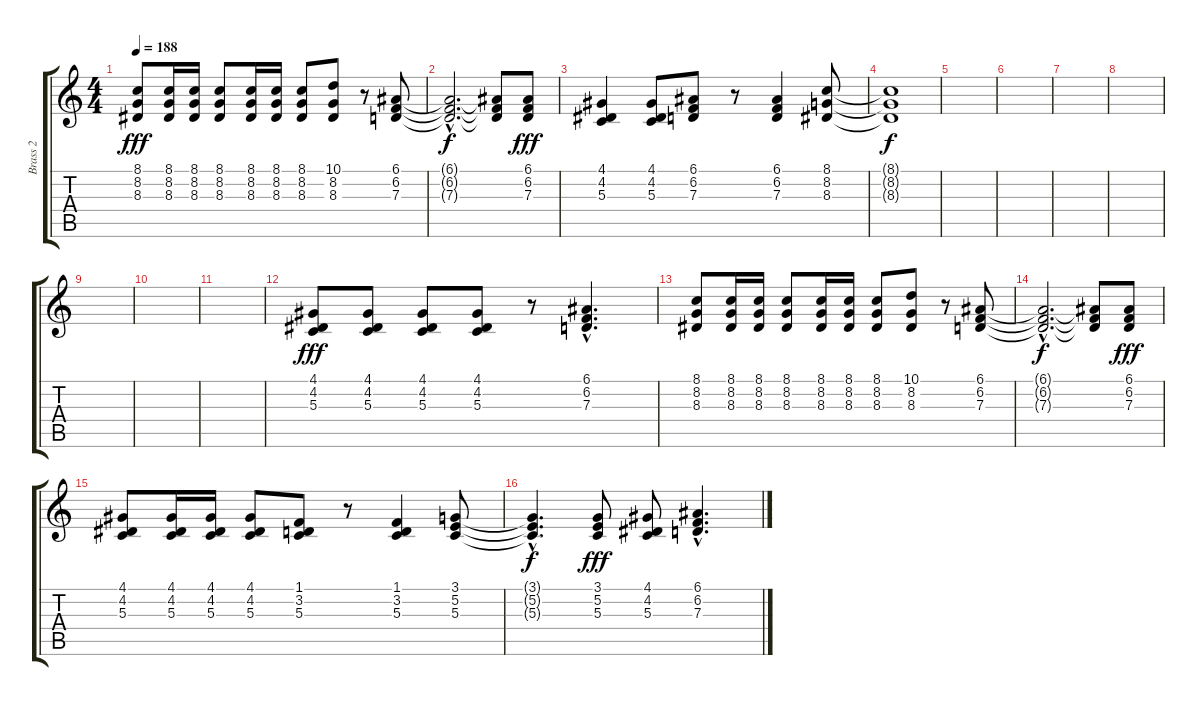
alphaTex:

\track ("Brass 2" "Brass 2") {instrument brasssection}
\staff {score tabs}
\tuning (E4 B3 G3 D3 A2 E2) {hide}
\ts (4 4)
\tempo 188
\clef g2
\ks c
(8.1 8.2 8.3).8{dy fff} (8.1 8.2 8.3).16 (8.1 8.2 8.3).16 (8.1 8.2 8.3).8 (8.1 8.2 8.3).16 (8.1 8.2 8.3).16 (8.1 8.2 8.3).8 (10.1 8.2 8.3).8 r.8 (6.1 6.2 7.3).8 |
(6.1{hac t} 6.2{hac t} 7.3{hac t}).2{d dy f} (6.1{t} 6.2{t} 7.3{t}).8 (6.1 6.2 7.3).8{dy fff} |
(4.1 4.2 5.3).4 (4.1 4.2 5.3).8 (6.1 6.2 7.3).8 r.8 (6.1 6.2 7.3).4 (8.1 8.2 8.3).8 |
(8.1{t} 8.2{t} 8.3{t}).1{dy f} |
|
|
|
|
|
|
|
(4.1 4.2 5.3).8{dy fff} (4.1 4.2 5.3).8 (4.1 4.2 5.3).8 (4.1 4.2 5.3).8 r.8 (6.1{hac} 6.2{hac} 7.3{hac}).4{d} |
(8.1 8.2 8.3).8 (8.1 8.2 8.3).16 (8.1 8.2 8.3).16 (8.1 8.2 8.3).8 (8.1 8.2 8.3).16 (8.1 8.2 8.3).16 (8.1 8.2 8.3).8 (10.1 8.2 8.3).8 r.8 (6.1 6.2 7.3).8 |
(6.1{hac t} 6.2{hac t} 7.3{hac t}).2{d dy f} (6.1{t} 6.2{t} 7.3{t}).8 (6.1 6.2 7.3).8{dy fff} |
(4.1 4.2 5.3).8 (4.1 4.2 5.3).16 (4.1 4.2 5.3).16 (4.1 4.2 5.3).8 (1.1 3.2 5.3).8 r.8 (1.1 3.2 5.3).4 (3.1 5.2 5.3).8 |
(3.1{hac t} 5.2{hac t} 5.3{hac t}).4{d dy f} (3.1 5.2 5.3).8{dy fff} (4.1 4.2 5.3).8 (6.1{hac} 6.2{hac} 7.3{hac}).4{d}
